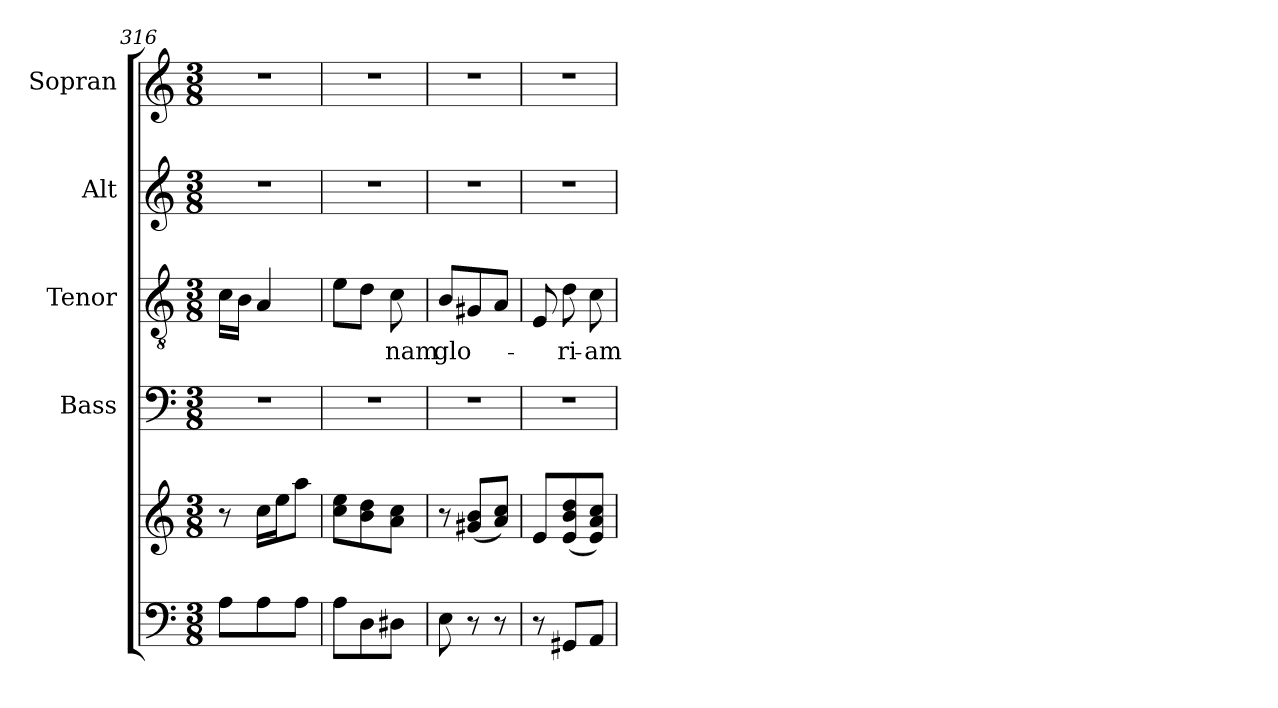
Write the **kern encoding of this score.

**kern	**kern	**kern	**kern	**text	**kern	**kern
*part5	*part5	*part4	*part3	*part3	*part2	*part1
*staff6	*staff5	*staff4	*staff3	*staff3	*staff2	*staff1
*	*	*I"Bass	*I"Tenor	*	*I"Alt	*I"Sopran
*	*	*I'B.	*I'T.	*	*I'A.	*I'S.
*clefF4	*clefG2	*clefF4	*clefGv2	*	*clefG2	*clefG2
*k[]	*k[]	*k[]	*k[]	*	*k[]	*k[]
*C:	*C:	*C:	*C:	*	*C:	*C:
*M3/8	*M3/8	*M3/8	*M3/8	*	*M3/8	*M3/8
=316	=316	=316	=316	=316	=316	=316
8A\L	8r	4.r	16c\LL	.	4.r	4.r
.	.	.	16B\JJ	.	.	.
8A\	16cc\LL	.	4A/	.	.	.
.	16ee\J	.	.	.	.	.
8A\J	8aa\J	.	.	.	.	.
!!LO:PB:g=z
=317	=317	=317	=317	=317	=317	=317
8A\L	8cc\ 8ee\L	4.r	8e\L	.	4.r	4.r
8D\	8b\ 8dd\	.	8d\J	.	.	.
!	!	!	!	!LO:LY:b	!	!
8D#X\J	8a\ 8cc\J	.	8c\	-nam	.	.
=318	=318	=318	=318	=318	=318	=318
!	!	!	!	!LO:LY:b	!	!
8E\	8r	4.r	8B/L	glo-	4.r	4.r
8r	(<8g#X/ 8b/L	.	8G#X/	.	.	.
8r	8a/ 8cc/J)	.	8A/J	.	.	.
=319	=319	=319	=319	=319	=319	=319
8r	8e/L	4.r	8E/	.	4.r	4.r
!	!	!	!	!LO:LY:b	!	!
8GG#X/L	(<8e/ 8b/ 8dd/	.	8d\	-ri-	.	.
!	!	!	!	!LO:LY:b	!	!
8AA/J	8e/ 8a/ 8cc/J)	.	8c\	-am	.	.
=	=	=	=	=	=	=
*-	*-	*-	*-	*-	*-	*-
